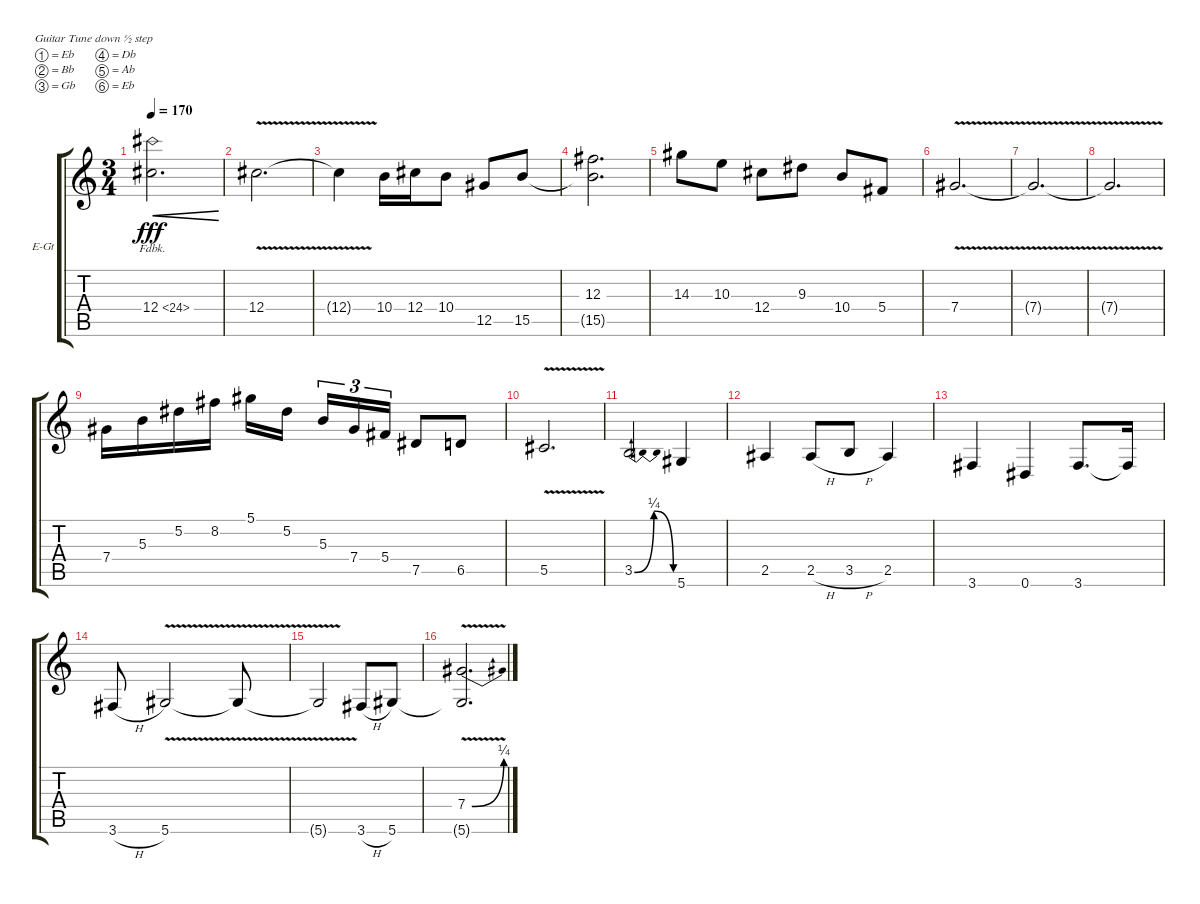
\bracketExtendMode groupsimilarinstruments
\firstSystemTrackNameOrientation horizontal
\otherSystemsTrackNameOrientation horizontal
\track ("Adam - Solo" "E-Gt") {instrument distortionguitar}
\staff {score tabs}
\tuning (Eb4 Bb3 Gb3 Db3 Ab2 Eb2)
\ts (3 4)
\tempo 170
\clef g2
\ks c
12.4{fh 12}.2{d cre dy fff} |
\scale
0.333333 12.4{v}.2{d} |
\scale
0.333333 12.4{v t}.4 10.4.16 12.4.16 10.4.8 12.5.8 15.5.8 |
\scale
0.333333 (12.3 15.5{t}).2{d} |
\scale
0.333333 14.3.8 10.3.8 12.4.8 9.3.8 10.4.8 5.4.8 |
\scale
0.333333 7.4{v}.2{d} |
\scale
0.333333 7.4{v t}.2{d} |
\scale
0.333333 7.4{v t}.2{d} |
\scale
0.333333 7.4.16 5.3.16 5.2.16 8.2.16 5.1.16 5.2.16 5.3.16{tu (3 2)} 7.4.16{tu (3 2)} 5.4.16{tu (3 2)} 7.5.8 6.5.8 |
\scale
0.333333 5.5{v}.2{d} |
\scale
0.333333 3.5{be (bendrelease 16.2 0 20.4 1 20.4 1 53.4 0)}.2 5.6.4 |
\scale
0.333333 2.5.4 2.5{h}.8 3.5{h}.8 2.5.4 |
\scale
0.333333 3.6.4 0.6.4 3.6.8{d} 3.6{t}.16 |
\scale
0.333333 3.6{h}.8 5.6{v}.2 5.6{v t}.8 |
\scale
0.333333 5.6{v t}.2 3.6{h}.8 5.6.8 |
\scale
0.333333 (7.4{be (bend 0 0 30 1) v} 5.6{v t}).2{d}
